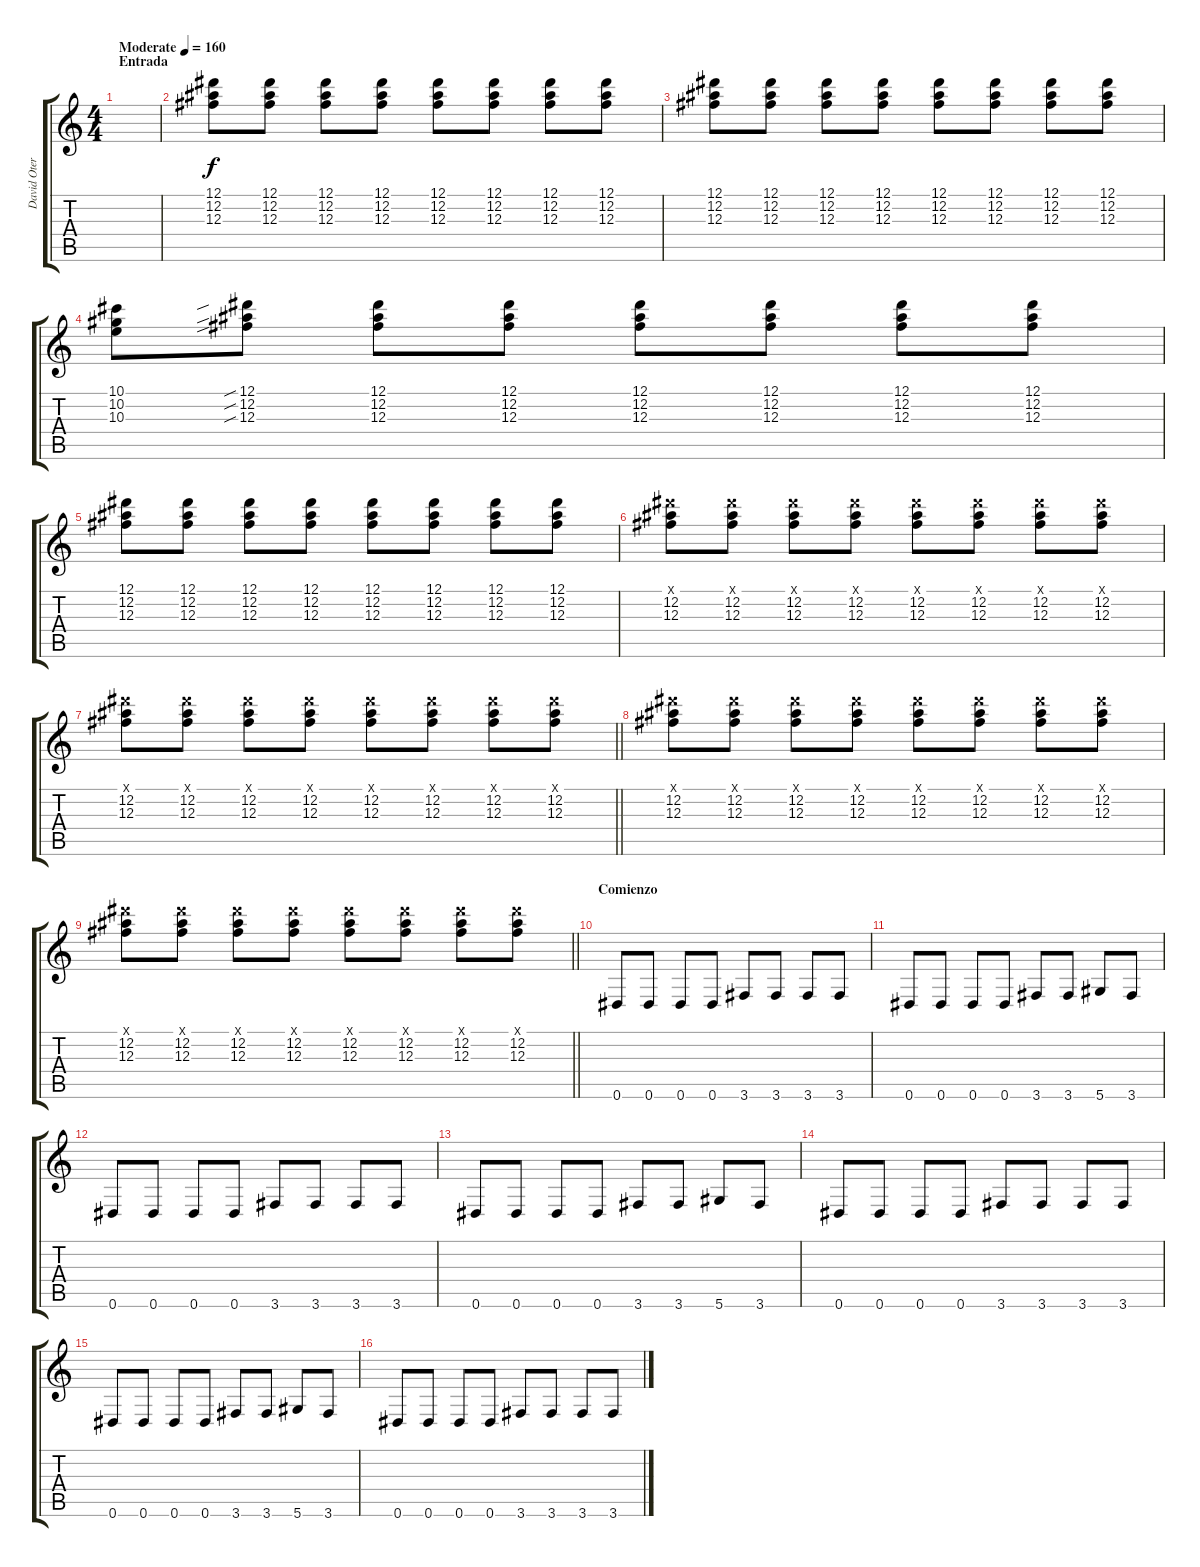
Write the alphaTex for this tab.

\track ("David Otero" "David Oter") {instrument distortionguitar}
\staff {score tabs}
\tuning (Eb4 Bb3 Gb3 Db3 Ab2 Eb2) {hide}
\ts (4 4)
\section ("" "Entrada")
\tempo (160 "Moderate")
\clef g2
\ks c
|
(12.1 12.2 12.3).8 (12.1 12.2 12.3).8 (12.1 12.2 12.3).8 (12.1 12.2 12.3).8 (12.1 12.2 12.3).8 (12.1 12.2 12.3).8 (12.1 12.2 12.3).8 (12.1 12.2 12.3).8 |
(12.1 12.2 12.3).8 (12.1 12.2 12.3).8 (12.1 12.2 12.3).8 (12.1 12.2 12.3).8 (12.1 12.2 12.3).8 (12.1 12.2 12.3).8 (12.1 12.2 12.3).8 (12.1 12.2 12.3).8 |
(10.1 10.2 10.3).8 (12.1{sib} 12.2{sib} 12.3{sib}).8 (12.1 12.2 12.3).8 (12.1 12.2 12.3).8 (12.1 12.2 12.3).8 (12.1 12.2 12.3).8 (12.1 12.2 12.3).8 (12.1 12.2 12.3).8 |
(12.1 12.2 12.3).8 (12.1 12.2 12.3).8 (12.1 12.2 12.3).8 (12.1 12.2 12.3).8 (12.1 12.2 12.3).8 (12.1 12.2 12.3).8 (12.1 12.2 12.3).8 (12.1 12.2 12.3).8 |
(12.1{x} 12.2 12.3).8 (12.1{x} 12.2 12.3).8 (12.1{x} 12.2 12.3).8 (12.1{x} 12.2 12.3).8 (12.1{x} 12.2 12.3).8 (12.1{x} 12.2 12.3).8 (12.1{x} 12.2 12.3).8 (12.1{x} 12.2 12.3).8 |
\barLineRight lightlight
(12.1{x} 12.2 12.3).8 (12.1{x} 12.2 12.3).8 (12.1{x} 12.2 12.3).8 (12.1{x} 12.2 12.3).8 (12.1{x} 12.2 12.3).8 (12.1{x} 12.2 12.3).8 (12.1{x} 12.2 12.3).8 (12.1{x} 12.2 12.3).8 |
(12.1{x} 12.2 12.3).8 (12.1{x} 12.2 12.3).8 (12.1{x} 12.2 12.3).8 (12.1{x} 12.2 12.3).8 (12.1{x} 12.2 12.3).8 (12.1{x} 12.2 12.3).8 (12.1{x} 12.2 12.3).8 (12.1{x} 12.2 12.3).8 |
\barLineRight lightlight
(12.1{x} 12.2 12.3).8 (12.1{x} 12.2 12.3).8 (12.1{x} 12.2 12.3).8 (12.1{x} 12.2 12.3).8 (12.1{x} 12.2 12.3).8 (12.1{x} 12.2 12.3).8 (12.1{x} 12.2 12.3).8 (12.1{x} 12.2 12.3).8 |
\section ("" "Comienzo")
0.6.8 0.6.8 0.6.8 0.6.8 3.6.8 3.6.8 3.6.8 3.6.8 |
0.6.8 0.6.8 0.6.8 0.6.8 3.6.8 3.6.8 5.6.8 3.6.8 |
0.6.8 0.6.8 0.6.8 0.6.8 3.6.8 3.6.8 3.6.8 3.6.8 |
0.6.8 0.6.8 0.6.8 0.6.8 3.6.8 3.6.8 5.6.8 3.6.8 |
0.6.8 0.6.8 0.6.8 0.6.8 3.6.8 3.6.8 3.6.8 3.6.8 |
0.6.8 0.6.8 0.6.8 0.6.8 3.6.8 3.6.8 5.6.8 3.6.8 |
0.6.8 0.6.8 0.6.8 0.6.8 3.6.8 3.6.8 3.6.8 3.6.8
